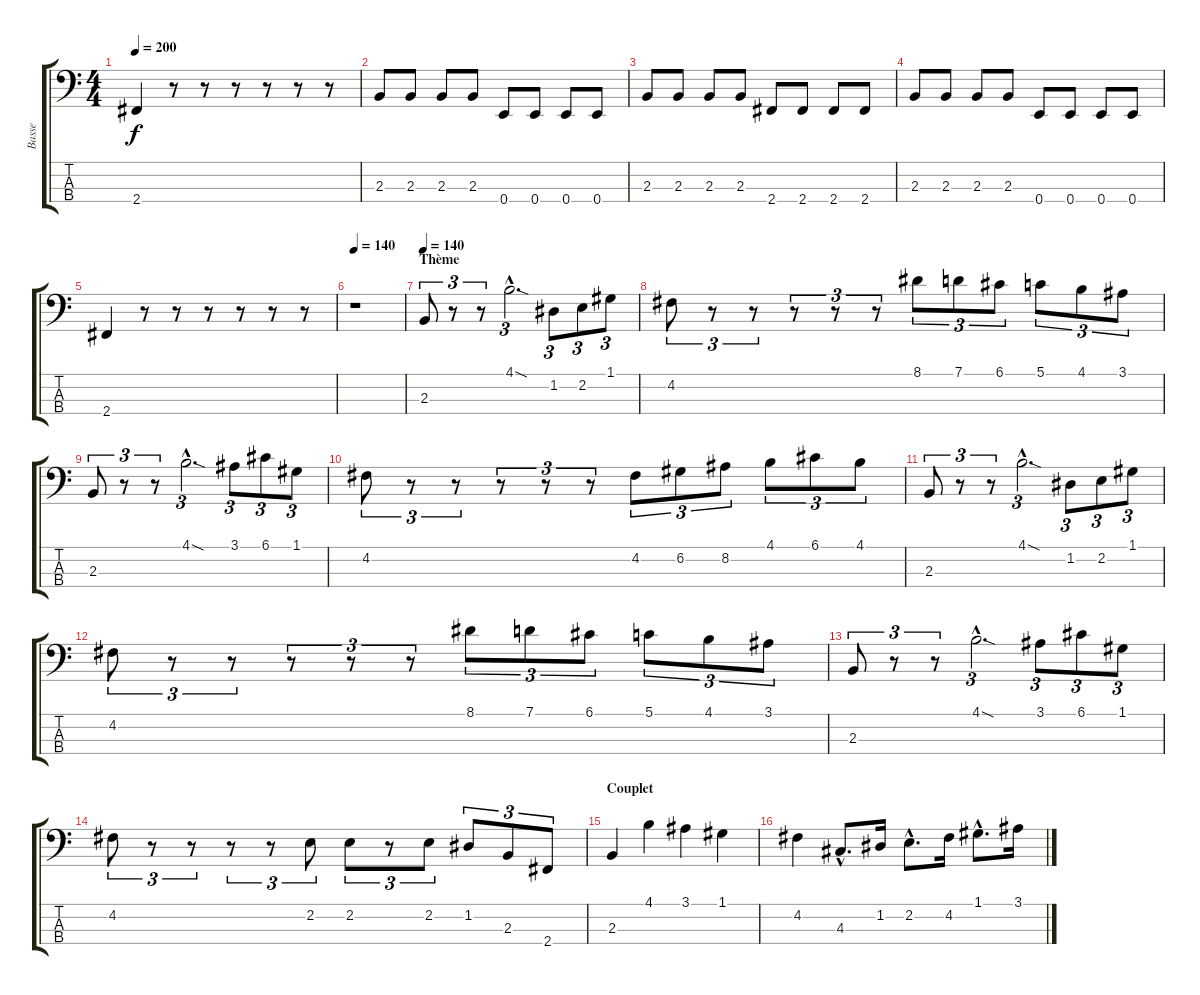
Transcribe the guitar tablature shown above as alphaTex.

\track ("Basse" "Basse") {instrument electricbassfinger}
\staff {score tabs}
\tuning (G2 D2 A1 E1) {hide}
\ts (4 4)
\tempo 200
\clef f4
\ks c
2.4.4{dy f} r.8 r.8 r.8 r.8 r.8 r.8 |
2.3.8 2.3.8 2.3.8 2.3.8 0.4.8 0.4.8 0.4.8 0.4.8 |
2.3.8 2.3.8 2.3.8 2.3.8 2.4.8 2.4.8 2.4.8 2.4.8 |
2.3.8 2.3.8 2.3.8 2.3.8 0.4.8 0.4.8 0.4.8 0.4.8 |
2.4.4 r.8 r.8 r.8 r.8 r.8 r.8 |
\tempo 140
r.1 |
\section ("" "Thème")
\tempo 140
2.3.8{tu (3 2)} r.8{tu (3 2)} r.8{tu (3 2)} 4.1{sod hac}.2{d tu (3 2)} 1.2.8{tu (3 2)} 2.2.8{tu (3 2)} 1.1.8{tu (3 2)} |
4.2.8{tu (3 2)} r.8{tu (3 2)} r.8{tu (3 2)} r.8{tu (3 2)} r.8{tu (3 2)} r.8{tu (3 2)} 8.1.8{tu (3 2)} 7.1.8{tu (3 2)} 6.1.8{tu (3 2)} 5.1.8{tu (3 2)} 4.1.8{tu (3 2)} 3.1.8{tu (3 2)} |
2.3.8{tu (3 2)} r.8{tu (3 2)} r.8{tu (3 2)} 4.1{sod hac}.2{d tu (3 2)} 3.1.8{tu (3 2)} 6.1.8{tu (3 2)} 1.1.8{tu (3 2)} |
4.2.8{tu (3 2)} r.8{tu (3 2)} r.8{tu (3 2)} r.8{tu (3 2)} r.8{tu (3 2)} r.8{tu (3 2)} 4.2.8{tu (3 2)} 6.2.8{tu (3 2)} 8.2.8{tu (3 2)} 4.1.8{tu (3 2)} 6.1.8{tu (3 2)} 4.1.8{tu (3 2)} |
2.3.8{tu (3 2)} r.8{tu (3 2)} r.8{tu (3 2)} 4.1{sod hac}.2{d tu (3 2)} 1.2.8{tu (3 2)} 2.2.8{tu (3 2)} 1.1.8{tu (3 2)} |
4.2.8{tu (3 2)} r.8{tu (3 2)} r.8{tu (3 2)} r.8{tu (3 2)} r.8{tu (3 2)} r.8{tu (3 2)} 8.1.8{tu (3 2)} 7.1.8{tu (3 2)} 6.1.8{tu (3 2)} 5.1.8{tu (3 2)} 4.1.8{tu (3 2)} 3.1.8{tu (3 2)} |
2.3.8{tu (3 2)} r.8{tu (3 2)} r.8{tu (3 2)} 4.1{sod hac}.2{d tu (3 2)} 3.1.8{tu (3 2)} 6.1.8{tu (3 2)} 1.1.8{tu (3 2)} |
4.2.8{tu (3 2)} r.8{tu (3 2)} r.8{tu (3 2)} r.8{tu (3 2)} r.8{tu (3 2)} 2.2.8{tu (3 2)} 2.2.8{tu (3 2)} r.8{tu (3 2)} 2.2.8{tu (3 2)} 1.2.8{tu (3 2)} 2.3.8{tu (3 2)} 2.4.8{tu (3 2)} |
\section ("" "Couplet")
2.3.4 4.1.4 3.1.4 1.1.4 |
4.2.4 4.3{hac}.8{d} 1.2.16 2.2{hac}.8{d} 4.2.16 1.1{hac}.8{d} 3.1.16
